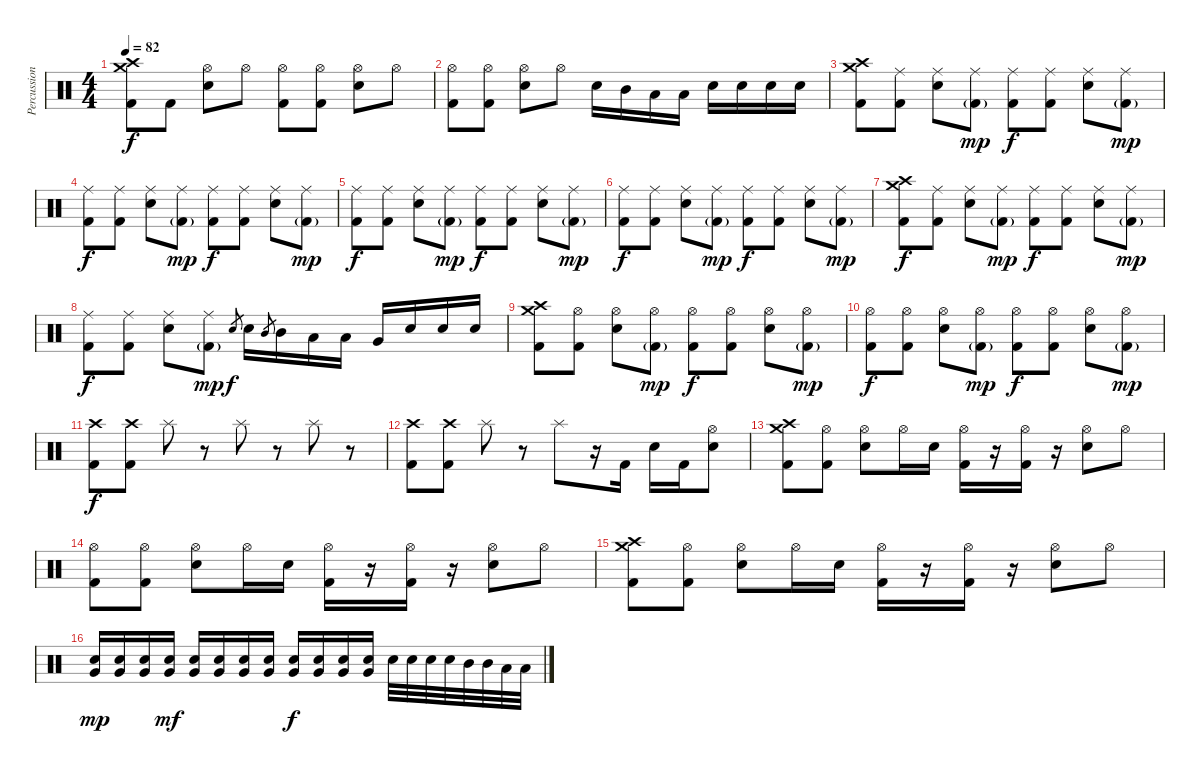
\track ("Percussion" "Percussion") {instrument percussion}
\staff {score}
\articulation defaults
\ts (4 4)
\tempo 82
\clef neutral
\ks c
("Crash high (hit)" "Crash medium (hit)" "Kick (hit) 2").8{dy f} "Kick (hit) 2".8 ("Hi-Hat (open)" "Electric Snare (hit)").8 "Hi-Hat (open)".8 ("Hi-Hat (open)" "Kick (hit) 2").8 ("Hi-Hat (open)" "Kick (hit) 2").8 ("Hi-Hat (open)" "Electric Snare (hit)").8 "Hi-Hat (open)".8 |
("Hi-Hat (open)" "Kick (hit) 2").8 ("Hi-Hat (open)" "Kick (hit) 2").8 ("Hi-Hat (open)" "Electric Snare (hit)").8 "Hi-Hat (open)".8 "Electric Snare (hit)".16 "Mid Tom (hit)".16 "Low Tom (hit)".16 "Low Tom (hit)".16 "Electric Snare (hit)".16 "Electric Snare (hit)".16 "Electric Snare (hit)".16 "Electric Snare (hit)".16 |
("Crash high (hit)" "Crash medium (hit)" "Kick (hit) 2").8 ("Ride (middle)" "Kick (hit) 2").8 ("Ride (middle)" "Electric Snare (hit)").8 ("Ride (middle)" "Kick (hit) 2"{g}).8{dy mp} ("Ride (middle)" "Kick (hit) 2").8{dy f} ("Ride (middle)" "Kick (hit) 2").8 ("Ride (middle)" "Electric Snare (hit)").8 ("Ride (middle)" "Kick (hit) 2"{g}).8{dy mp} |
("Ride (middle)" "Kick (hit) 2").8{dy f} ("Ride (middle)" "Kick (hit) 2").8 ("Ride (middle)" "Electric Snare (hit)").8 ("Ride (middle)" "Kick (hit) 2"{g}).8{dy mp} ("Ride (middle)" "Kick (hit) 2").8{dy f} ("Ride (middle)" "Kick (hit) 2").8 ("Ride (middle)" "Electric Snare (hit)").8 ("Ride (middle)" "Kick (hit) 2"{g}).8{dy mp} |
("Ride (middle)" "Kick (hit) 2").8{dy f} ("Ride (middle)" "Kick (hit) 2").8 ("Ride (middle)" "Electric Snare (hit)").8 ("Ride (middle)" "Kick (hit) 2"{g}).8{dy mp} ("Ride (middle)" "Kick (hit) 2").8{dy f} ("Ride (middle)" "Kick (hit) 2").8 ("Ride (middle)" "Electric Snare (hit)").8 ("Ride (middle)" "Kick (hit) 2"{g}).8{dy mp} |
("Ride (middle)" "Kick (hit) 2").8{dy f} ("Ride (middle)" "Kick (hit) 2").8 ("Ride (middle)" "Electric Snare (hit)").8 ("Ride (middle)" "Kick (hit) 2"{g}).8{dy mp} ("Ride (middle)" "Kick (hit) 2").8{dy f} ("Ride (middle)" "Kick (hit) 2").8 ("Ride (middle)" "Electric Snare (hit)").8 ("Ride (middle)" "Kick (hit) 2"{g}).8{dy mp} |
("Crash high (hit)" "Crash medium (hit)" "Kick (hit) 2").8{dy f} ("Ride (middle)" "Kick (hit) 2").8 ("Ride (middle)" "Electric Snare (hit)").8 ("Ride (middle)" "Kick (hit) 2"{g}).8{dy mp} ("Ride (middle)" "Kick (hit) 2").8{dy f} ("Ride (middle)" "Kick (hit) 2").8 ("Ride (middle)" "Electric Snare (hit)").8 ("Ride (middle)" "Kick (hit) 2"{g}).8{dy mp} |
("Ride (middle)" "Kick (hit) 2").8{dy f} ("Ride (middle)" "Kick (hit) 2").8 ("Ride (middle)" "Electric Snare (hit)").8 ("Ride (middle)" "Kick (hit) 2"{g}).8{dy mp} "Electric Snare (hit)".8{gr dy f} "Electric Snare (hit)".16 "Mid Tom (hit)".8{gr} "Mid Tom (hit)".16 "Low Tom (hit)".16 "Low Tom (hit)".16 "Very Low Tom (hit)".16 "Electric Snare (hit)".16 "Electric Snare (hit)".16 "Electric Snare (hit)".16 |
("Crash high (hit)" "Crash medium (hit)" "Kick (hit) 2").8 ("Hi-Hat (open)" "Kick (hit) 2").8 ("Hi-Hat (open)" "Electric Snare (hit)").8 ("Hi-Hat (open)" "Kick (hit) 2"{g}).8{dy mp} ("Hi-Hat (open)" "Kick (hit) 2").8{dy f} ("Hi-Hat (open)" "Kick (hit) 2").8 ("Hi-Hat (open)" "Electric Snare (hit)").8 ("Hi-Hat (open)" "Kick (hit) 2"{g}).8{dy mp} |
("Hi-Hat (open)" "Kick (hit) 2").8{dy f} ("Hi-Hat (open)" "Kick (hit) 2").8 ("Hi-Hat (open)" "Electric Snare (hit)").8 ("Hi-Hat (open)" "Kick (hit) 2"{g}).8{dy mp} ("Hi-Hat (open)" "Kick (hit) 2").8{dy f} ("Hi-Hat (open)" "Kick (hit) 2").8 ("Hi-Hat (open)" "Electric Snare (hit)").8 ("Hi-Hat (open)" "Kick (hit) 2"{g}).8{dy mp} |
("Crash high (hit)" "Kick (hit) 2").8{dy f} ("Crash high (hit)" "Kick (hit) 2").8 "Splash (hit)".8 r.8 "Splash (hit)".8 r.8 "Splash (hit)".8 r.8 |
("Crash high (hit)" "Kick (hit) 2").8 ("Crash high (hit)" "Kick (hit) 2").8 "Splash (hit)".8 r.8 "Splash (hit)".8 r.16 "Kick (hit) 2".16 "Electric Snare (hit)".16 "Kick (hit) 2".16 ("Hi-Hat (open)" "Electric Snare (hit)").8 |
("Crash high (hit)" "Crash medium (hit)" "Kick (hit) 2").8 ("Hi-Hat (open)" "Kick (hit) 2").8 ("Hi-Hat (open)" "Electric Snare (hit)").8 "Hi-Hat (open)".16 "Electric Snare (hit)".16 ("Hi-Hat (open)" "Kick (hit) 2").16 r.16 ("Hi-Hat (open)" "Kick (hit) 2").16 r.16 ("Hi-Hat (open)" "Electric Snare (hit)").8 "Hi-Hat (open)".8 |
("Hi-Hat (open)" "Kick (hit) 2").8 ("Hi-Hat (open)" "Kick (hit) 2").8 ("Hi-Hat (open)" "Electric Snare (hit)").8 "Hi-Hat (open)".16 "Electric Snare (hit)".16 ("Hi-Hat (open)" "Kick (hit) 2").16 r.16 ("Hi-Hat (open)" "Kick (hit) 2").16 r.16 ("Hi-Hat (open)" "Electric Snare (hit)").8 "Hi-Hat (open)".8 |
("Crash high (hit)" "Crash medium (hit)" "Kick (hit) 2").8 ("Hi-Hat (open)" "Kick (hit) 2").8 ("Hi-Hat (open)" "Electric Snare (hit)").8 "Hi-Hat (open)".16 "Electric Snare (hit)".16 ("Hi-Hat (open)" "Kick (hit) 2").16 r.16 ("Hi-Hat (open)" "Kick (hit) 2").16 r.16 ("Hi-Hat (open)" "Electric Snare (hit)").8 "Hi-Hat (open)".8 |
("Very Low Tom (hit)" "Electric Snare (hit)").16{dy mp} ("Very Low Tom (hit)" "Electric Snare (hit)").16 ("Very Low Tom (hit)" "Electric Snare (hit)").16 ("Very Low Tom (hit)" "Electric Snare (hit)").16{dy mf} ("Very Low Tom (hit)" "Electric Snare (hit)").16 ("Very Low Tom (hit)" "Electric Snare (hit)").16 ("Very Low Tom (hit)" "Electric Snare (hit)").16 ("Very Low Tom (hit)" "Electric Snare (hit)").16 ("Very Low Tom (hit)" "Electric Snare (hit)").16{dy f} ("Very Low Tom (hit)" "Electric Snare (hit)").16 ("Very Low Tom (hit)" "Electric Snare (hit)").16 ("Very Low Tom (hit)" "Electric Snare (hit)").16 "Electric Snare (hit)".32 "Electric Snare (hit)".32 "Electric Snare (hit)".32 "Electric Snare (hit)".32 "Mid Tom (hit)".32 "Mid Tom (hit)".32 "Low Tom (hit)".32 "Low Tom (hit)".32
